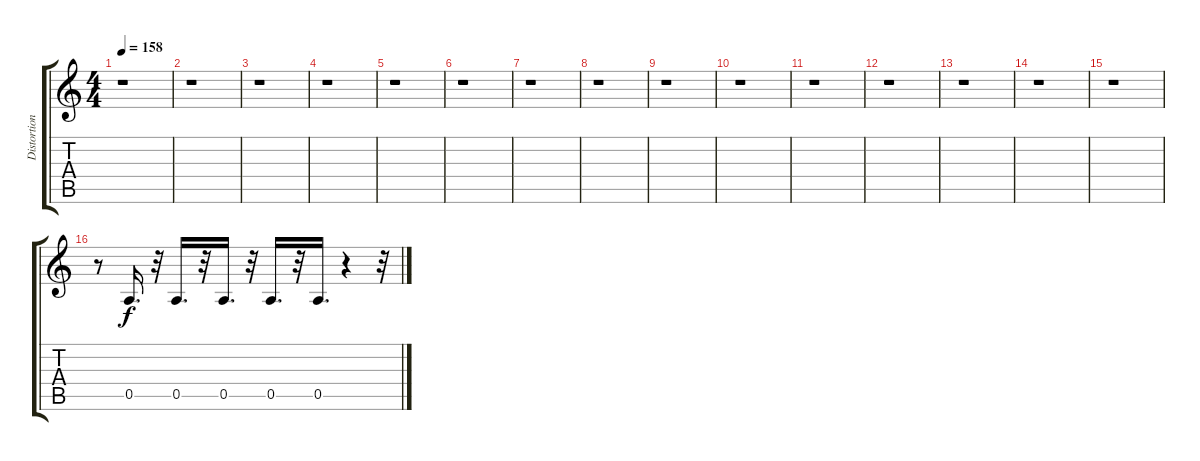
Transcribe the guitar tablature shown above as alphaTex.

\track ("Distortion I" "Distortion") {instrument distortionguitar}
\staff {score tabs}
\tuning (E4 B3 G3 D3 A2 E2) {hide}
\ts (4 4)
\tempo 158
\clef g2
\ks c
r.1{dy f instrument distortionguitar} |
r.1 |
r.1 |
r.1 |
r.1 |
r.1 |
r.1 |
r.1 |
r.1 |
r.1 |
r.1 |
r.1 |
r.1 |
r.1 |
r.1 |
r.8 0.5.16{d} r.32 0.5.16{d} r.32 0.5.16{d} r.32 0.5.16{d} r.32 0.5.16{d} r.4 r.32
